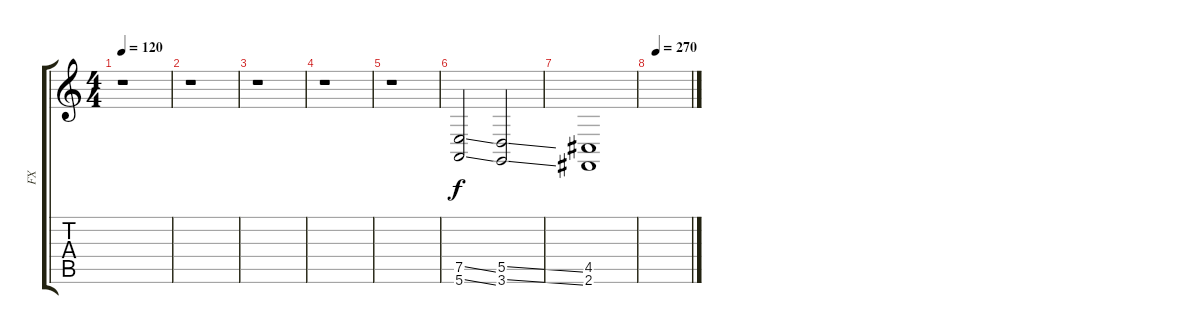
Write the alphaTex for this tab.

\track ("FX" "FX") {instrument seashore}
\staff {score tabs}
\tuning (E4 B3 G3 D3 A2 E2) {hide}
\ts (4 4)
\tempo 120
\clef g2
\ks c
r.1{dy f} |
r.1 |
r.1 |
r.1 |
r.1 |
(7.5{ss} 5.6{ss}).2 (5.5{ss} 3.6{ss}).2 |
(4.5 2.6).1 |
\tempo (270 0.15625)
